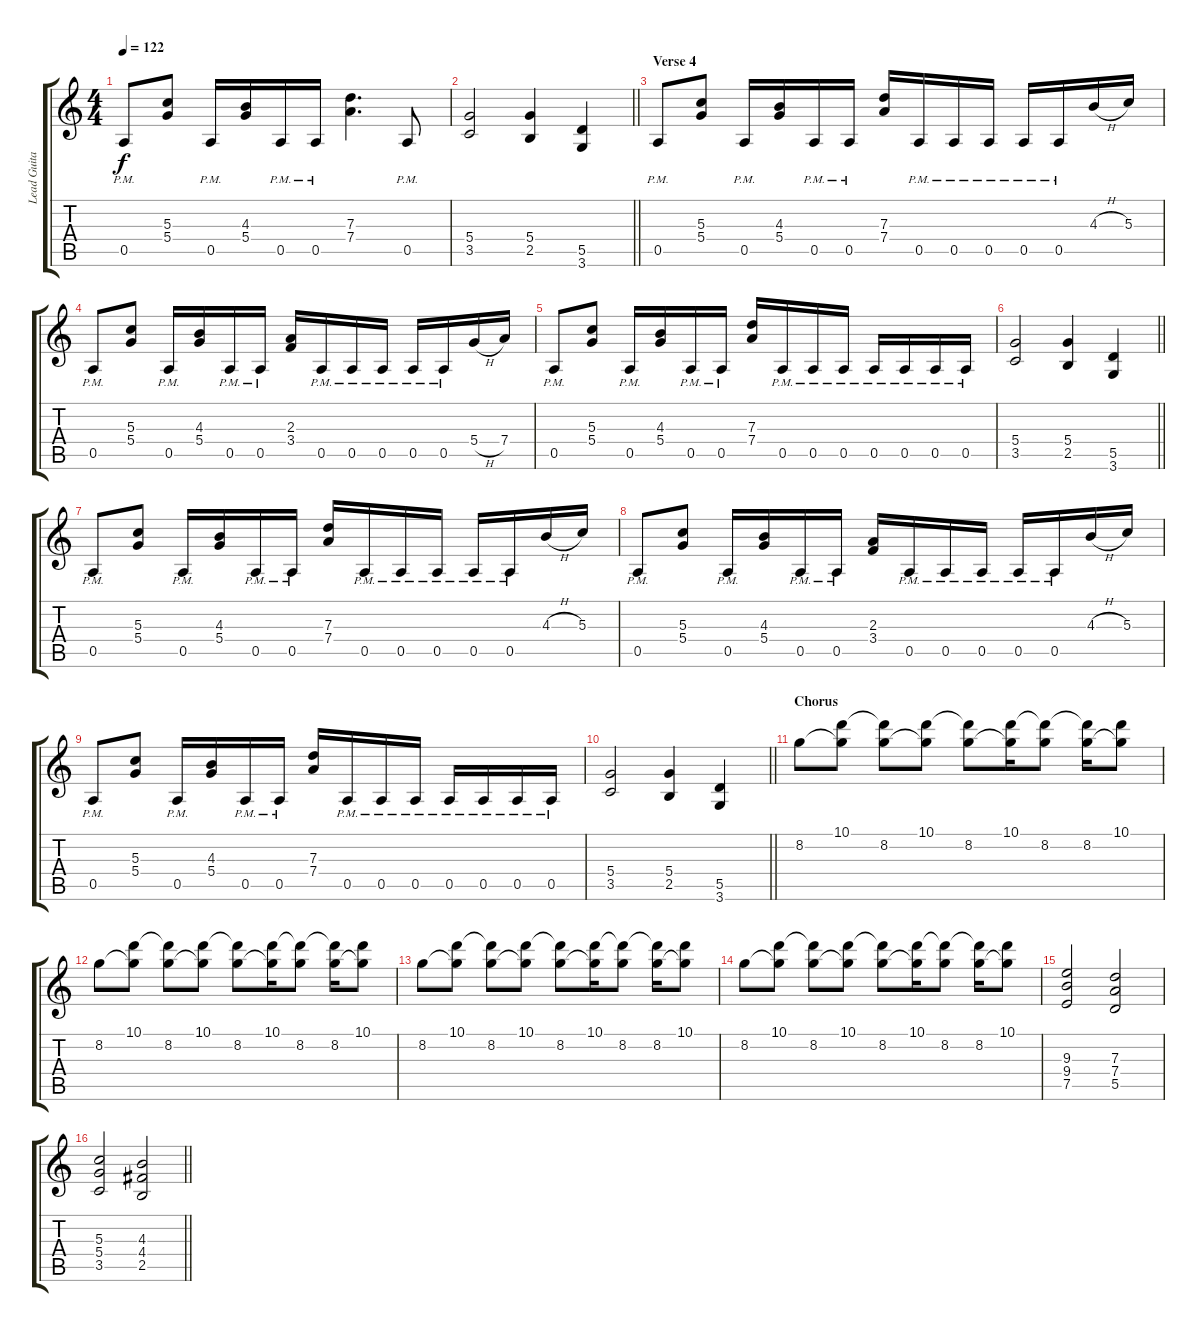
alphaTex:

\track ("Lead Guitar" "Lead Guita") {instrument distortionguitar}
\staff {score tabs}
\tuning (E4 B3 G3 D3 A2 E2) {hide}
\ts (4 4)
\tempo 122
\clef g2
\ks c
0.5{pm}.8{dy f} (5.3 5.4).8 0.5{pm}.16 (4.3 5.4).16 0.5{pm}.16 0.5{pm}.16 (7.3 7.4).4{d} 0.5{pm}.8 |
\barLineRight lightlight
(5.4 3.5).2 (5.4 2.5).4 (5.5 3.6).4 |
\section ("" "Verse 4")
0.5{pm}.8 (5.3 5.4).8 0.5{pm}.16 (4.3 5.4).16 0.5{pm}.16 0.5{pm}.16 (7.3 7.4).16 0.5{pm}.16 0.5{pm}.16 0.5{pm}.16 0.5{pm}.16 0.5{pm}.16 4.3{h}.16 5.3.16 |
0.5{pm}.8 (5.3 5.4).8 0.5{pm}.16 (4.3 5.4).16 0.5{pm}.16 0.5{pm}.16 (2.3 3.4).16 0.5{pm}.16 0.5{pm}.16 0.5{pm}.16 0.5{pm}.16 0.5{pm}.16 5.4{h}.16 7.4.16 |
0.5{pm}.8 (5.3 5.4).8 0.5{pm}.16 (4.3 5.4).16 0.5{pm}.16 0.5{pm}.16 (7.3 7.4).16 0.5{pm}.16 0.5{pm}.16 0.5{pm}.16 0.5{pm}.16 0.5{pm}.16 0.5{pm}.16 0.5{pm}.16 |
\barLineRight lightlight
(5.4 3.5).2 (5.4 2.5).4 (5.5 3.6).4 |
0.5{pm}.8 (5.3 5.4).8 0.5{pm}.16 (4.3 5.4).16 0.5{pm}.16 0.5{pm}.16 (7.3 7.4).16 0.5{pm}.16 0.5{pm}.16 0.5{pm}.16 0.5{pm}.16 0.5{pm}.16 4.3{h}.16 5.3.16 |
0.5{pm}.8 (5.3 5.4).8 0.5{pm}.16 (4.3 5.4).16 0.5{pm}.16 0.5{pm}.16 (2.3 3.4).16 0.5{pm}.16 0.5{pm}.16 0.5{pm}.16 0.5{pm}.16 0.5{pm}.16 4.3{h}.16 5.3.16 |
0.5{pm}.8 (5.3 5.4).8 0.5{pm}.16 (4.3 5.4).16 0.5{pm}.16 0.5{pm}.16 (7.3 7.4).16 0.5{pm}.16 0.5{pm}.16 0.5{pm}.16 0.5{pm}.16 0.5{pm}.16 0.5{pm}.16 0.5{pm}.16 |
\barLineRight lightlight
(5.4 3.5).2 (5.4 2.5).4 (5.5 3.6).4 |
\section ("" "Chorus")
8.2.8 (10.1 8.2{t}).8 (10.1{t} 8.2).8 (10.1 8.2{t}).8 (10.1{t} 8.2).8 (10.1 8.2{t}).16 (10.1{t} 8.2).8 (10.1{t} 8.2).16 (10.1 8.2{t}).8 |
8.2.8 (10.1 8.2{t}).8 (10.1{t} 8.2).8 (10.1 8.2{t}).8 (10.1{t} 8.2).8 (10.1 8.2{t}).16 (10.1{t} 8.2).8 (10.1{t} 8.2).16 (10.1 8.2{t}).8 |
8.2.8 (10.1 8.2{t}).8 (10.1{t} 8.2).8 (10.1 8.2{t}).8 (10.1{t} 8.2).8 (10.1 8.2{t}).16 (10.1{t} 8.2).8 (10.1{t} 8.2).16 (10.1 8.2{t}).8 |
8.2.8 (10.1 8.2{t}).8 (10.1{t} 8.2).8 (10.1 8.2{t}).8 (10.1{t} 8.2).8 (10.1 8.2{t}).16 (10.1{t} 8.2).8 (10.1{t} 8.2).16 (10.1 8.2{t}).8 |
(9.3 9.4 7.5).2 (7.3 7.4 5.5).2 |
\barLineRight lightlight
(5.3 5.4 3.5).2 (4.3 4.4 2.5).2
